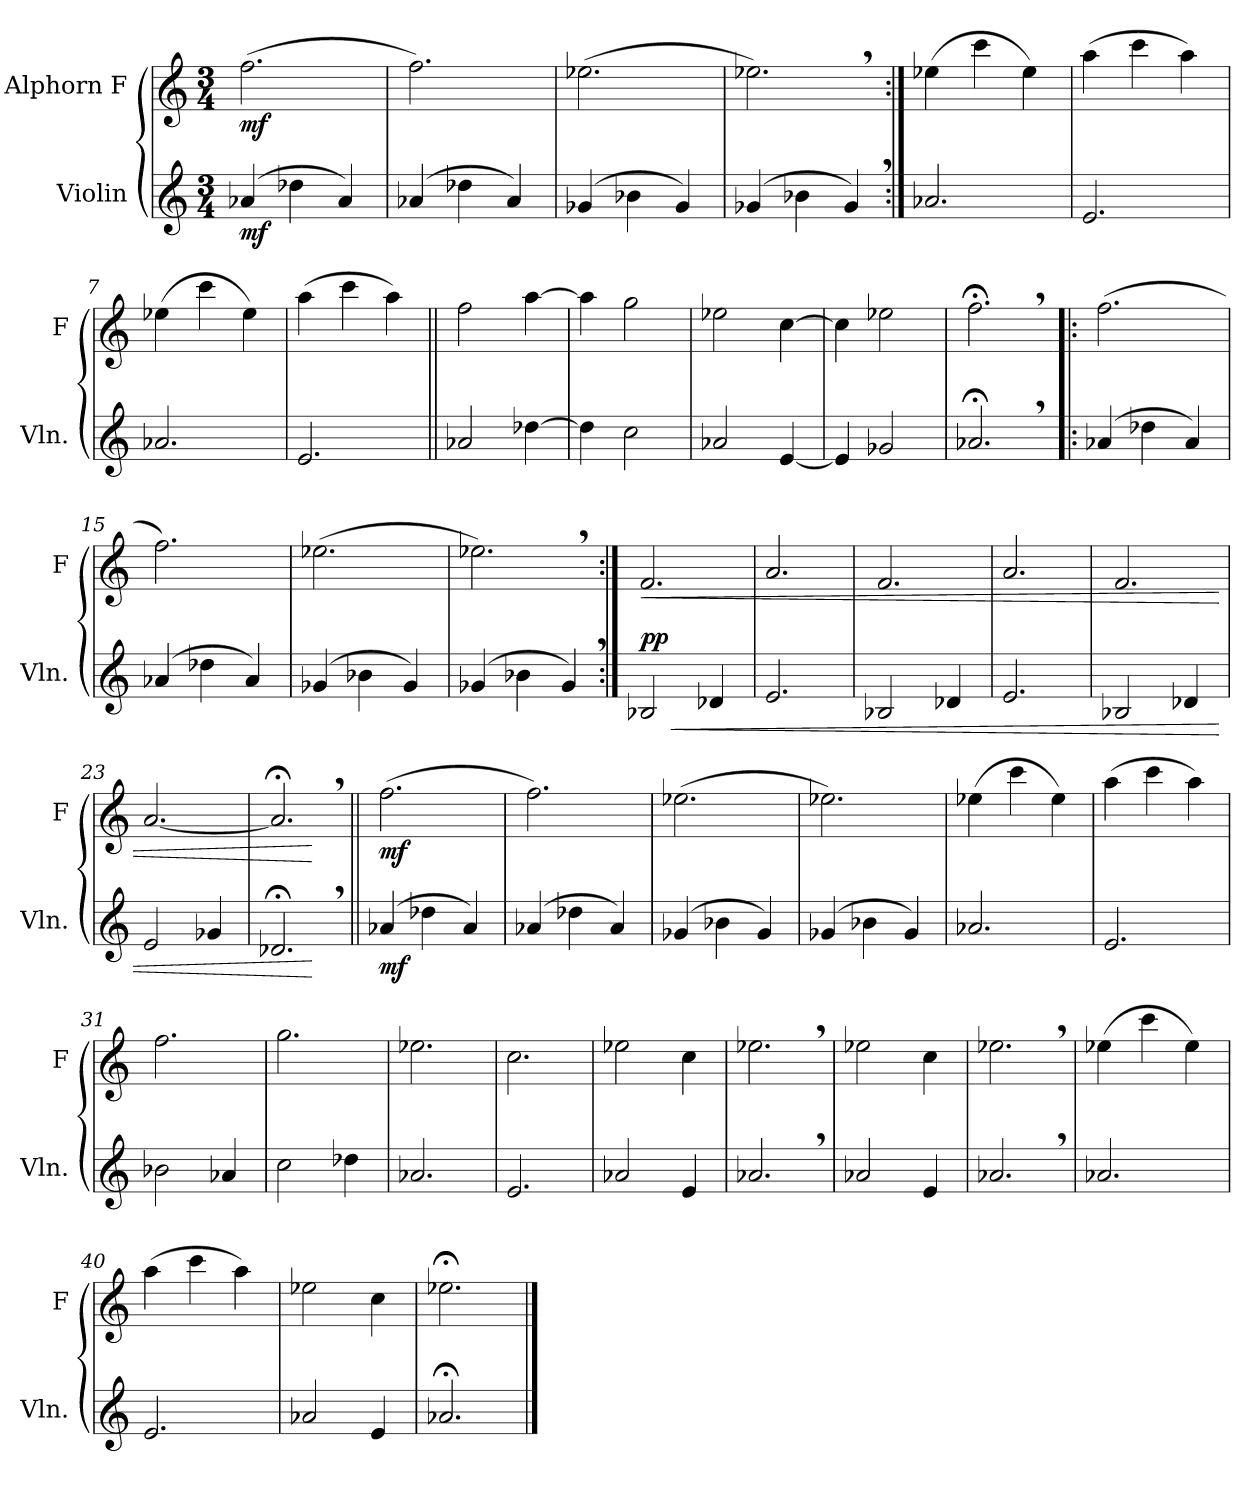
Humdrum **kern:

**kern	**dynam	**kern	**dynam
*part2	*part2	*part1	*part1
*staff2	*staff2	*staff1	*staff1
*I"Violin	*	*I"Alphorn F	*
*I'Vln.	*	*I'F	*
*clefG2	*	*clefG2	*
*	*	*ITrd3c5	*
*k[]	*	*k[f#]	*
*M3/4	*	*M3/4	*
*MM80	*	*MM80	*
=1	=1	=1	=1
!	!LO:DY:b	!	!LO:DY:b
(4a-X/	mf	(2.cc\	mf
4dd-X\	.	.	.
4a-/)	.	.	.
=2	=2	=2	=2
(4a-X/	.	2.cc\)	.
4dd-X\	.	.	.
4a-/)	.	.	.
=3	=3	=3	=3
(4g-X/	.	(2.b-X\	.
4b-X\	.	.	.
4g-/)	.	.	.
=4	=4	=4	=4
(4g-X/	.	2.b-X,\)	.
4b-X\	.	.	.
4g-,/)	.	.	.
=5:|!	=5:|!	=5:|!	=5:|!
2.a-X/	.	(4b-X\	.
.	.	4gg\	.
.	.	4b-\)	.
=6	=6	=6	=6
2.e/	.	(4ee\	.
.	.	4gg\	.
.	.	4ee\)	.
=7	=7	=7	=7
2.a-X/	.	(4b-X\	.
.	.	4gg\	.
.	.	4b-\)	.
=8	=8	=8	=8
2.e/	.	(4ee\	.
.	.	4gg\	.
.	.	4ee\)	.
!!LO:LB:g=z
=9||	=9||	=9||	=9||
2a-X/	.	2cc\	.
[4dd-X\	.	[4ee\	.
=10	=10	=10	=10
4dd-\]	.	4ee\]	.
2cc\	.	2dd\	.
=11	=11	=11	=11
2a-X/	.	2b-X\	.
[4e/	.	[4g\	.
=12	=12	=12	=12
4e/]	.	4g\]	.
2g-X/	.	2b-X\	.
=13	=13	=13	=13
2.a-X;<,/	.	2.cc;<,\	.
=14!|:	=14!|:	=14!|:	=14!|:
(4a-X/	.	(2.cc\	.
4dd-X\	.	.	.
4a-/)	.	.	.
=15	=15	=15	=15
(4a-X/	.	2.cc\)	.
4dd-X\	.	.	.
4a-/)	.	.	.
=16	=16	=16	=16
(4g-X/	.	(2.b-X\	.
4b-X\	.	.	.
4g-/)	.	.	.
=17	=17	=17	=17
(4g-X/	.	2.b-X,\)	.
4b-X\	.	.	.
4g-,/)	.	.	.
=18:|!	=18:|!	=18:|!	=18:|!
!	!LO:HP:b	!	!LO:HP:b
!	!LO:DY:n=1:b	!	!
!	!LO:DY:n=2:a	!	!
2B-X/	< p p	2.c/	<
4d-X/	.	.	.
!!LO:LB:g=z
=19	=19	=19	=19
2.e/	.	2.e/	.
=20	=20	=20	=20
2B-X/	.	2.c/	.
4d-X/	.	.	.
=21	=21	=21	=21
2.e/	.	2.e/	.
=22	=22	=22	=22
2B-X/	.	2.c/	.
4d-X/	.	.	.
=23	=23	=23	=23
2e/	.	[2.e/	.
4g-X/	.	.	.
=24	=24	=24	=24
2.d-X;<,/	.	2.e;<,/]	.
.	[	.	[
=25||	=25||	=25||	=25||
!	!LO:DY:b	!	!LO:DY:b
(4a-X/	mf	(2.cc\	mf
4dd-X\	.	.	.
4a-/)	.	.	.
=26	=26	=26	=26
(4a-X/	.	2.cc\)	.
4dd-X\	.	.	.
4a-/)	.	.	.
=27	=27	=27	=27
(4g-X/	.	(2.b-X\	.
4b-X\	.	.	.
4g-/)	.	.	.
=28	=28	=28	=28
(4g-X/	.	2.b-X\)	.
4b-X\	.	.	.
4g-/)	.	.	.
=29	=29	=29	=29
2.a-X/	.	(4b-X\	.
.	.	4gg\	.
.	.	4b-\)	.
!!LO:LB:g=z
=30	=30	=30	=30
2.e/	.	(4ee\	.
.	.	4gg\	.
.	.	4ee\)	.
=31	=31	=31	=31
2b-X\	.	2.cc\	.
4a-X/	.	.	.
=32	=32	=32	=32
2cc\	.	2.dd\	.
4dd-X\	.	.	.
=33	=33	=33	=33
2.a-X/	.	2.b-X\	.
=34	=34	=34	=34
2.e/	.	2.g\	.
=35	=35	=35	=35
2a-X/	.	2b-X\	.
4e/	.	4g\	.
=36	=36	=36	=36
2.a-X,/	.	2.b-X,\	.
=37	=37	=37	=37
2a-X/	.	2b-X\	.
4e/	.	4g\	.
=38	=38	=38	=38
2.a-X,/	.	2.b-X,\	.
=39	=39	=39	=39
2.a-X/	.	(4b-X\	.
.	.	4gg\	.
.	.	4b-\)	.
=40	=40	=40	=40
2.e/	.	(4ee\	.
.	.	4gg\	.
.	.	4ee\)	.
=41	=41	=41	=41
2a-X/	.	2b-X\	.
4e/	.	4g\	.
!!LO:LB:g=z
=42	=42	=42	=42
2.a-X;</	.	2.b-X;<\	.
==	==	==	==
*-	*-	*-	*-
